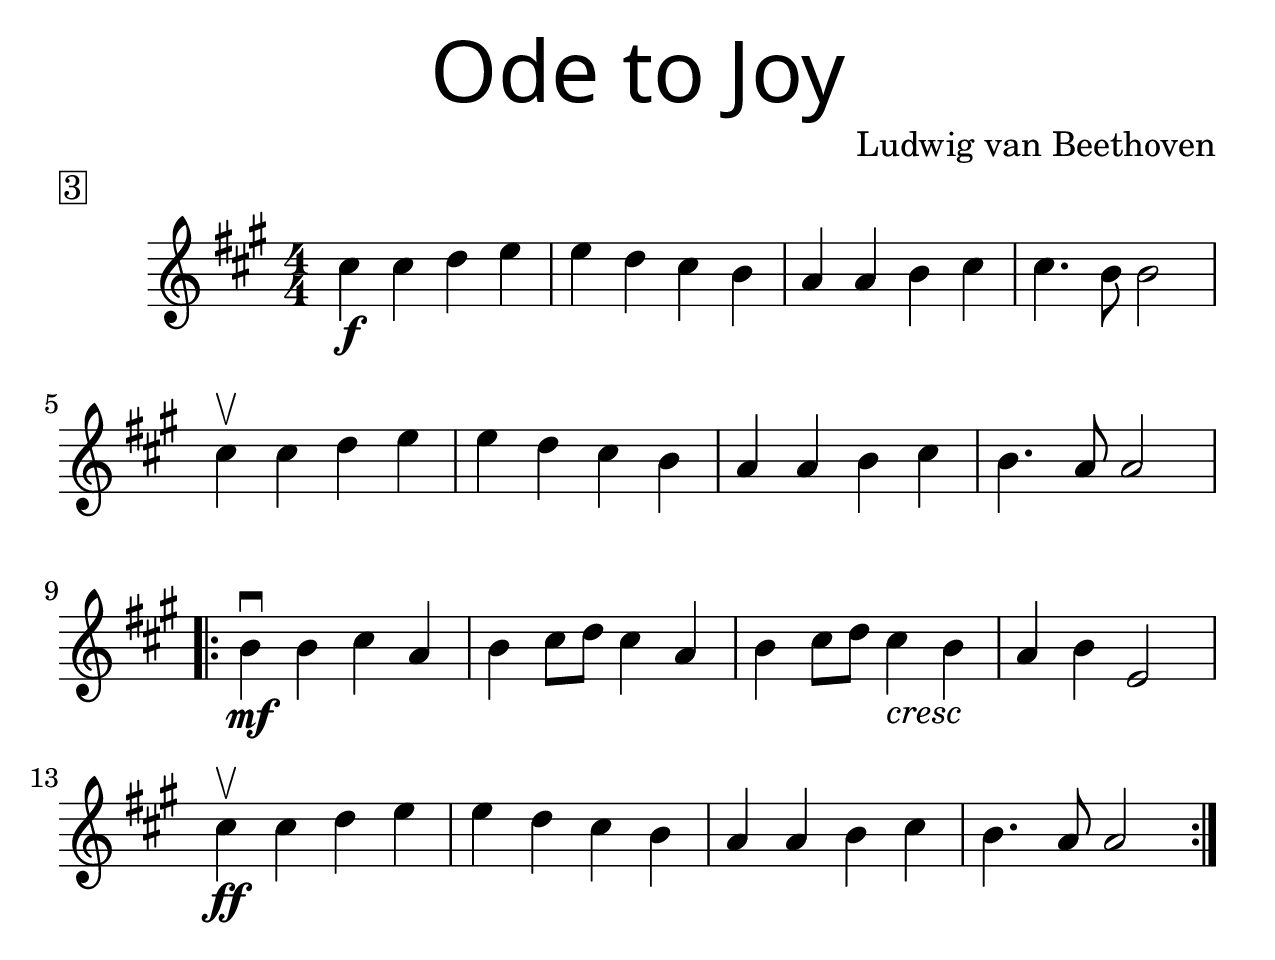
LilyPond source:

\version "2.16.2"
\language "english"
#(set-default-paper-size "letter")
#(set-global-staff-size 30)


first = \relative a' {
  \set Score.markFormatter = #format-mark-box-barnumbers
  \time 4/4
  \numericTimeSignature
  \key a \major

  cs4\f cs d e |
  e d cs b |
  a a b cs |
  cs4. b8 b2 |
  \break

  cs4\upbow cs d e |
  e d cs b |
  a a b cs |
  b4. a8 a2 |
  \break

  \repeat volta 2 {
    b4\mf\downbow b cs a |
    b cs8 d8 cs4 a4 |
    b4 cs8 d8 cs4_\markup { \italic "cresc" } b4 |
    a4 b e,2 |
    \break

    cs'4\upbow\ff cs d e |
    e d cs b |
    a a b cs |
    b4. a8 a2
  }
}

\bookpart {
  \header {
    title = \markup {
      \override #'(font-name . "SantasSleighFull")
      \override #'(font-size . 8)
      { "Ode to Joy" }
    }
    piece = \markup \box 3
    instrument = ""
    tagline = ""
    composer = "Ludwig van Beethoven"
  }

  \score {
      \new Staff {
        \first
      }
  }
}
